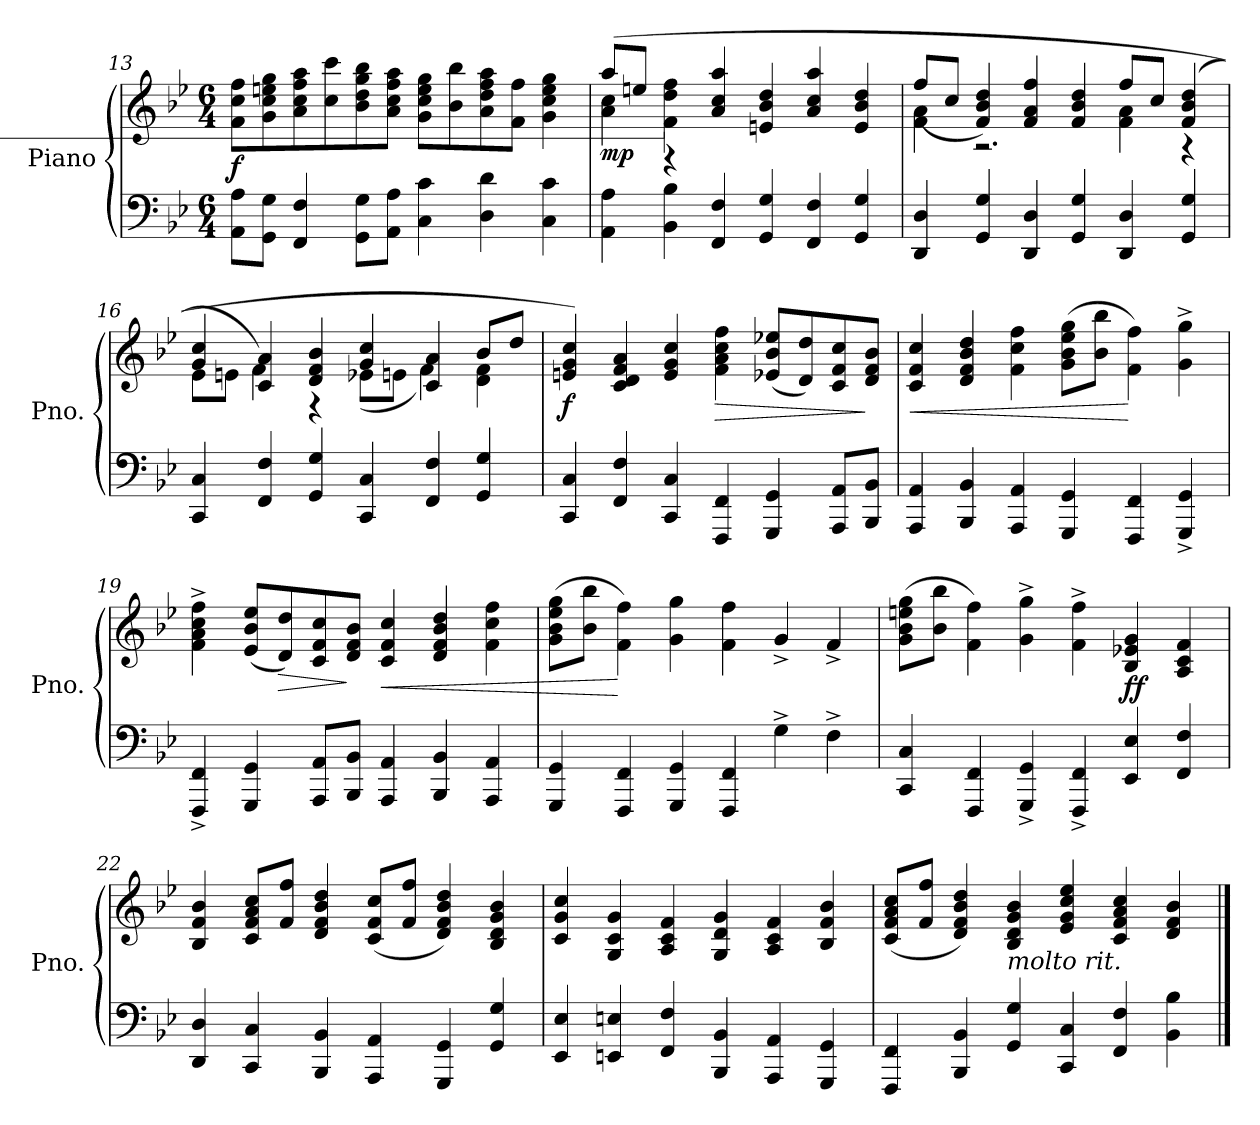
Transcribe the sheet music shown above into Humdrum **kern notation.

**kern	**kern	**dynam
*part1	*part1	*part1
*staff2	*staff1	*staff1/2
*I"Piano	*	*
*I'Pno.	*	*
*clefF4	*clefG2	*
*k[b-e-]	*k[b-e-]	*
*M6/4	*M6/4	*
=13	=13	=13
!	!	!LO:DY:b
8AA\ 8A\L	8f\ 8cc\ 8ff\L	f
8GG\ 8G\J	8g\ 8cc\ 8een\ 8gg\	.
4FF/ 4F/	8a\ 8cc\ 8ff\ 8aa\	.
.	8cc\ 8ccc\	.
8GG\ 8G\L	8b-\ 8dd\ 8gg\ 8bb-\	.
8AA\ 8A\J	8a\ 8cc\ 8ff\ 8aa\J	.
4C\ 4c\	8g\ 8cc\ 8ee\ 8gg\L	.
.	8b-\ 8bb-\	.
4D\ 4d\	8a\ 8dd\ 8ff\ 8aa\	.
.	8f\ 8ff\J	.
4C\ 4c\	4g\ 4cc\ 4ee\ 4gg\	.
=14	=14	=14
*	*^	*
!	!	!	!LO:DY:b
4AA\ 4A\	4a\ 4cc\	(>8aa/L	mp
.	.	8een/J	.
!	!	!LO:N:vis=1.	!
4BB-\ 4B-\	4f\ 4dd\ 4ff\	4%5r	.
4FF/ 4F/	4a/ 4cc/ 4aa/	.	.
4GG/ 4G/	4en/ 4b-/ 4dd/	.	.
4FF/ 4F/	4a/ 4cc/ 4aa/	.	.
4GG/ 4G/	4e/ 4b-/ 4dd/	.	.
=15	=15	=15	=15
4DD/ 4D/	4f\ 4a\	(<8ff/L	.
.	.	8cc/J	.
4GG/ 4G/	4f/ 4b-/ 4dd/)	2.r	.
4DD/ 4D/	4f/ 4a/ 4ff/	.	.
4GG/ 4G/	4f/ 4b-/ 4dd/	.	.
4DD/ 4D/	4f\ 4a\	8ff/L	.
.	.	8cc/J	.
4GG/ 4G/	(4f/ 4b-/ 4dd/	4r	.
!!LO:LB:g=z	!!
=16	=16	=16	=16
4CC/ 4C/	4g/ 4cc/	8e-\L	.
.	.	8en\J	.
4FF/ 4F/	4c/ 4a/	4f\)	.
4GG/ 4G/	4d/ 4f/ 4b-/	4r	.
4CC/ 4C/	4g/ 4cc/	(<8e-X\L	.
.	.	8en\J	.
4FF/ 4F/	4c/ 4a/	4f\)	.
4GG/ 4G/	4d\ 4f\	(>8b-/L	.
.	.	8dd/J	.
=17	=17	=17	=17
!	!	!	!LO:DY:b
*	*v	*v	*
4CC/ 4C/	4en/ 4g/ 4cc/)	f
4FF/ 4F/	4c/ 4d/ 4f/ 4a/	.
4CC/ 4C/	4e/ 4g/ 4cc/	.
!	!	!LO:HP:b
4FFF/ 4FF/	4f\ 4a\ 4cc\ 4ff\	>
4GGG/ 4GG/	(<8e-X/ 8b-/ 8ee-X/L	.
.	8d/ 8dd/)	.
8AAA/ 8AA/L	8c/ 8f/ 8cc/	.
8BBB-/ 8BB-/J	8d/ 8f/ 8b-/J	]
=18	=18	=18
!	!	!LO:HP:b
4AAA/ 4AA/	4c/ 4f/ 4cc/	<
4BBB-/ 4BB-/	4d/ 4f/ 4b-/ 4dd/	.
4AAA/ 4AA/	4f\ 4cc\ 4ff\	.
4GGG/ 4GG/	(>8g\ 8b-\ 8ee-\ 8gg\L	.
.	8b-\ 8bb-\J	.
4FFF/ 4FF/	4f\ 4ff\)	[
4GGG/^ 4GG/^	4g\^ 4gg\^	.
=19	=19	=19
4FFF/^ 4FF/^	4f\^ 4a\^ 4cc\^ 4ff\^	.
4GGG/ 4GG/	(<8e-/ 8b-/ 8ee-/L	.
!	!	!LO:HP:b
.	8d/ 8dd/)	>
8AAA/ 8AA/L	8c/ 8f/ 8cc/	.
8BBB-/ 8BB-/J	8d/ 8f/ 8b-/J	]
!	!	!LO:HP:b
4AAA/ 4AA/	4c/ 4f/ 4cc/	<
4BBB-/ 4BB-/	4d/ 4f/ 4b-/ 4dd/	.
4AAA/ 4AA/	4f\ 4cc\ 4ff\	.
=20	=20	=20
4GGG/ 4GG/	(>8g\ 8b-\ 8ee-\ 8gg\L	.
.	8b-\ 8bb-\J	.
4FFF/ 4FF/	4f\ 4ff\)	[
4GGG/ 4GG/	4g\ 4gg\	.
4FFF/ 4FF/	4f\ 4ff\	.
4G^\	4g^/	.
4F^\	4f^/	.
!!LO:LB:g=z
=21	=21	=21
4CC/ 4C/	(>8g\ 8b-\ 8een\ 8gg\L	.
.	8b-\ 8bb-\J	.
4FFF/ 4FF/	4f\ 4ff\)	.
4GGG/^ 4GG/^	4g\^ 4gg\^	.
4FFF/^ 4FF/^	4f\^ 4ff\^	.
!	!	!LO:DY:b
4EE-/ 4E-/	4B-/ 4e-X/ 4g/	ff
4FF/ 4F/	4A/ 4c/ 4f/	.
=22	=22	=22
4DD/ 4D/	4B-/ 4f/ 4b-/	.
4CC/ 4C/	8c/ 8f/ 8a/ 8cc/L	.
.	8f/ 8ff/J	.
4BBB-/ 4BB-/	4d/ 4f/ 4b-/ 4dd/	.
4AAA/ 4AA/	(<8c/ 8f/ 8cc/L	.
.	8f/ 8ff/J	.
4GGG/ 4GG/	4d/ 4f/ 4b-/ 4dd/)	.
4GG/ 4G/	4B-/ 4d/ 4g/ 4b-/	.
=23	=23	=23
4EE-/ 4E-/	4c/ 4g/ 4cc/	.
4EEn/ 4En/	4G/ 4c/ 4g/	.
4FF/ 4F/	4A/ 4c/ 4f/	.
4BBB-/ 4BB-/	4G/ 4d/ 4g/	.
4AAA/ 4AA/	4A/ 4c/ 4f/	.
4GGG/ 4GG/	4B-/ 4f/ 4b-/	.
=24	=24	=24
4FFF/ 4FF/	(<8c/ 8f/ 8a/ 8cc/L	.
.	8f/ 8ff/J	.
4BBB-/ 4BB-/	4d/ 4f/ 4b-/ 4dd/)	.
*	*MM90	*
!	!LO:TX:b:i:t=molto rit.	!
4GG/ 4G/	4B-/ 4d/ 4g/ 4b-/	.
*	*MM85	*
4CC/ 4C/	4e-/ 4g/ 4cc/ 4ee-/	.
*	*MM80	*
4FF/ 4F/	4c/ 4f/ 4a/ 4cc/	.
*	*MM25	*
4BB-\Z 4B-\Z	4d/Z 4f/Z 4b-/Z	.
==	==	==
*-	*-	*-
